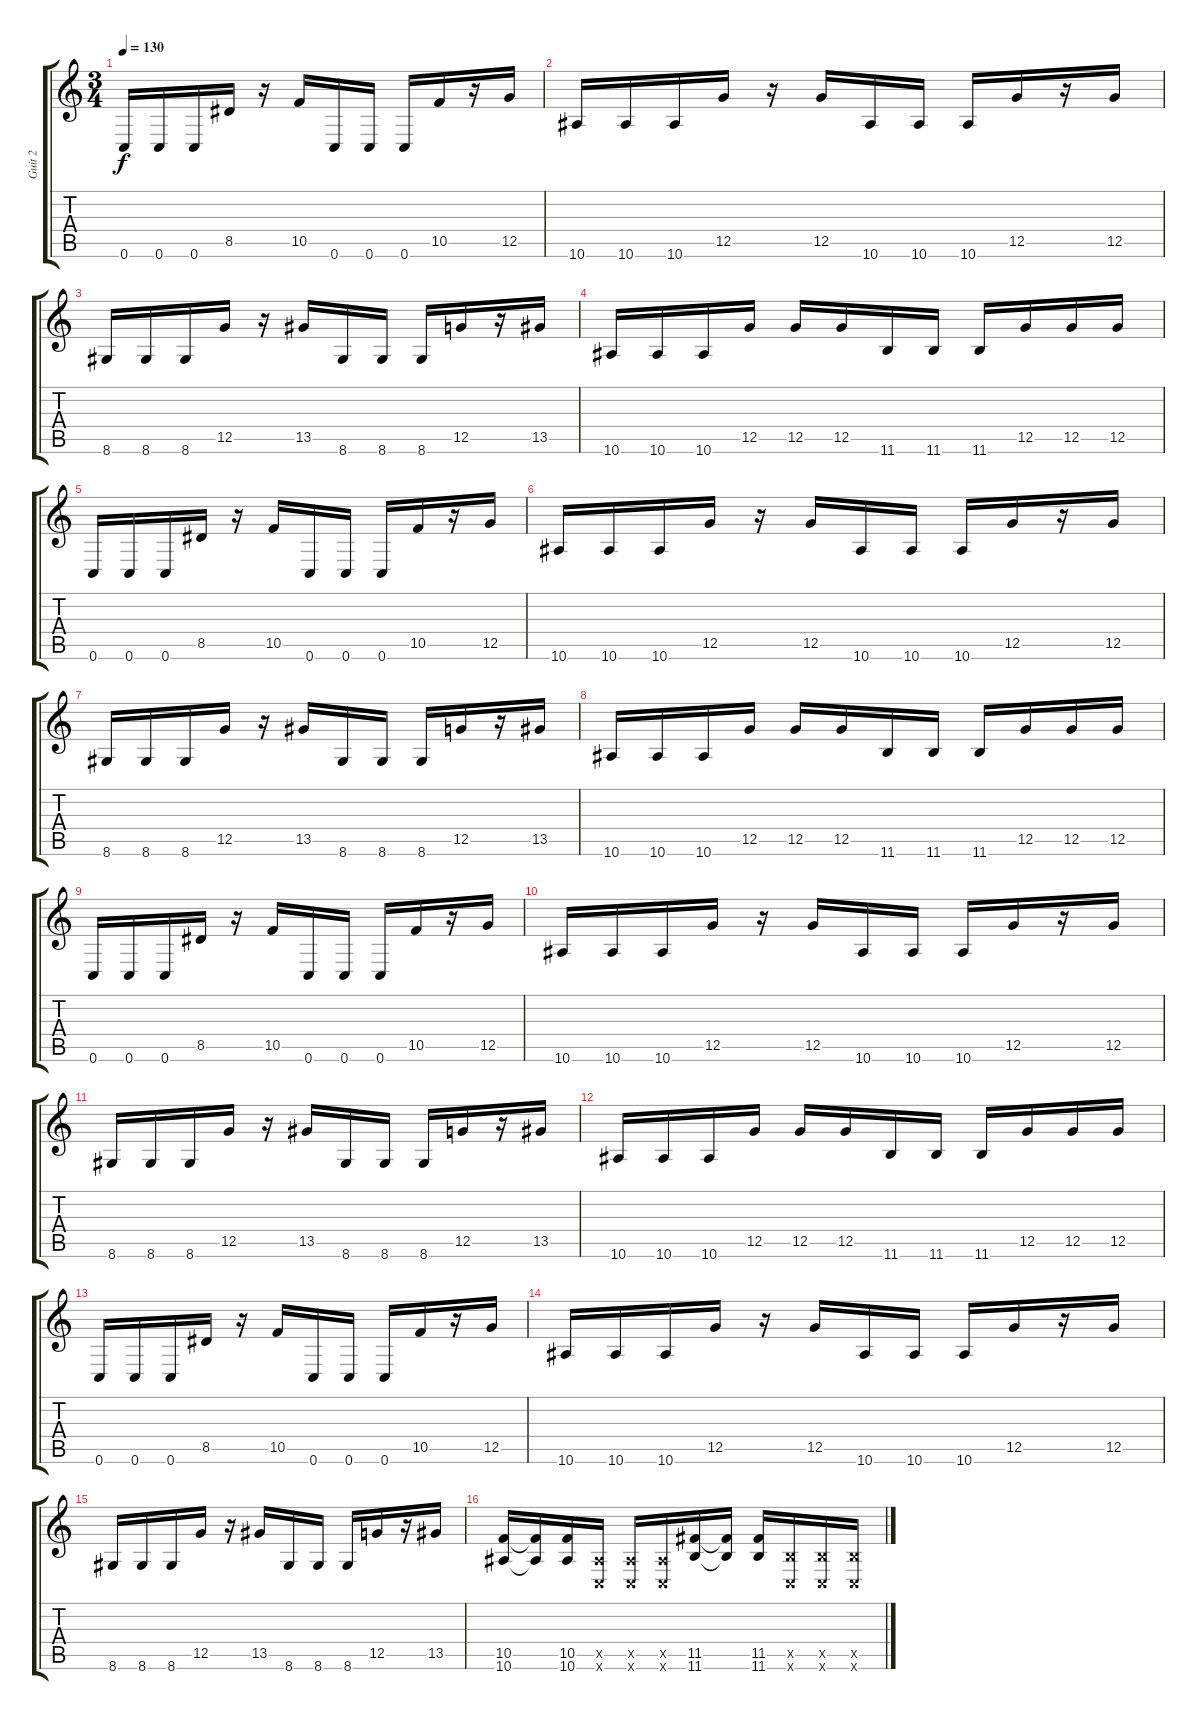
\track ("Guit 2" "Guit 2") {instrument distortionguitar}
\staff {score tabs}
\tuning (D4 A3 F3 C3 G2 C2) {hide}
\ts (3 4)
\tempo 130
\clef g2
\ks c
0.6.16{dy f} 0.6.16 0.6.16 8.5.16 r.16 10.5.16 0.6.16 0.6.16 0.6.16 10.5.16 r.16 12.5.16 |
10.6.16 10.6.16 10.6.16 12.5.16 r.16 12.5.16 10.6.16 10.6.16 10.6.16 12.5.16 r.16 12.5.16 |
8.6.16 8.6.16 8.6.16 12.5.16 r.16 13.5.16 8.6.16 8.6.16 8.6.16 12.5.16 r.16 13.5.16 |
10.6.16 10.6.16 10.6.16 12.5.16 12.5.16 12.5.16 11.6.16 11.6.16 11.6.16 12.5.16 12.5.16 12.5.16 |
0.6.16 0.6.16 0.6.16 8.5.16 r.16 10.5.16 0.6.16 0.6.16 0.6.16 10.5.16 r.16 12.5.16 |
10.6.16 10.6.16 10.6.16 12.5.16 r.16 12.5.16 10.6.16 10.6.16 10.6.16 12.5.16 r.16 12.5.16 |
8.6.16 8.6.16 8.6.16 12.5.16 r.16 13.5.16 8.6.16 8.6.16 8.6.16 12.5.16 r.16 13.5.16 |
10.6.16 10.6.16 10.6.16 12.5.16 12.5.16 12.5.16 11.6.16 11.6.16 11.6.16 12.5.16 12.5.16 12.5.16 |
0.6.16 0.6.16 0.6.16 8.5.16 r.16 10.5.16 0.6.16 0.6.16 0.6.16 10.5.16 r.16 12.5.16 |
10.6.16 10.6.16 10.6.16 12.5.16 r.16 12.5.16 10.6.16 10.6.16 10.6.16 12.5.16 r.16 12.5.16 |
8.6.16 8.6.16 8.6.16 12.5.16 r.16 13.5.16 8.6.16 8.6.16 8.6.16 12.5.16 r.16 13.5.16 |
10.6.16 10.6.16 10.6.16 12.5.16 12.5.16 12.5.16 11.6.16 11.6.16 11.6.16 12.5.16 12.5.16 12.5.16 |
0.6.16 0.6.16 0.6.16 8.5.16 r.16 10.5.16 0.6.16 0.6.16 0.6.16 10.5.16 r.16 12.5.16 |
10.6.16 10.6.16 10.6.16 12.5.16 r.16 12.5.16 10.6.16 10.6.16 10.6.16 12.5.16 r.16 12.5.16 |
8.6.16 8.6.16 8.6.16 12.5.16 r.16 13.5.16 8.6.16 8.6.16 8.6.16 12.5.16 r.16 13.5.16 |
(10.5 10.6).16 (10.5{t} 10.6{t}).16 (10.5 10.6).16 (3.5{x} 0.6{x}).16 (3.5{x} 0.6{x}).16 (3.5{x} 0.6{x}).16 (11.5 11.6).16 (11.5{t} 11.6{t}).16 (11.5 11.6).16 (4.5{x} 0.6{x}).16 (4.5{x} 0.6{x}).16 (4.5{x} 0.6{x}).16
